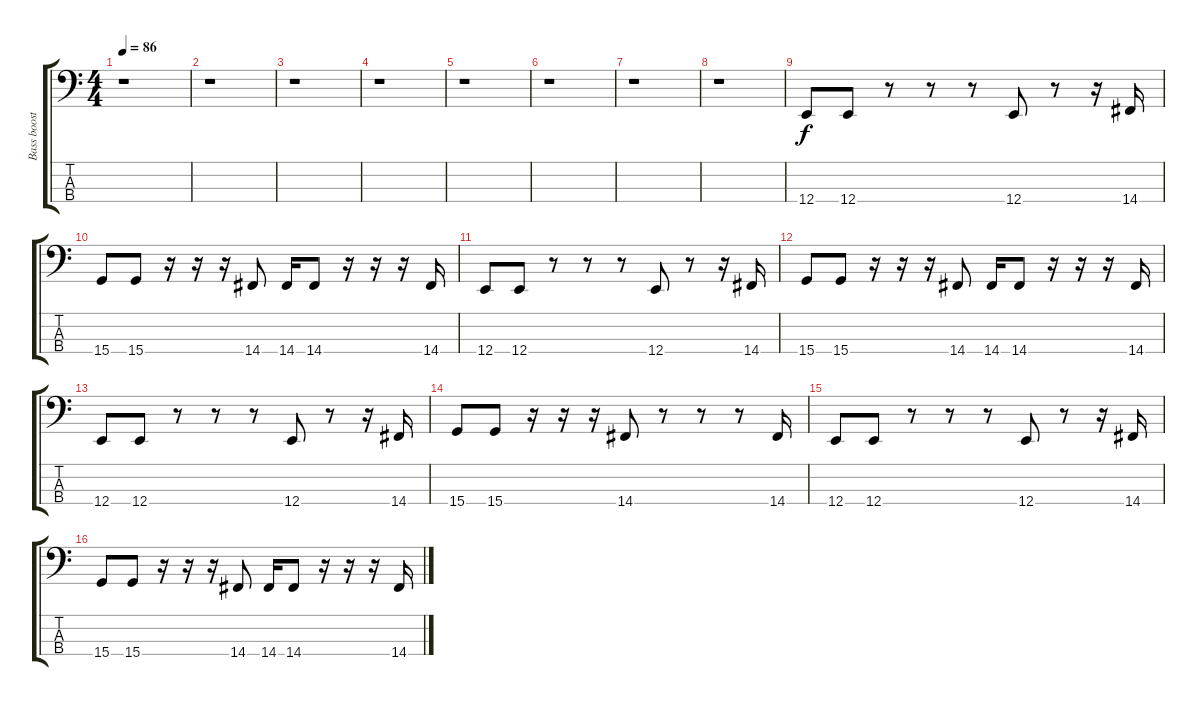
\track ("Bass boost" "Bass boost") {instrument vibraphone}
\staff {score tabs}
\tuning (G2 D2 A1 E1) {hide}
\ts (4 4)
\tempo 86
\clef f4
\ks c
r.1{dy f} |
r.1 |
r.1 |
r.1 |
r.1 |
r.1 |
r.1 |
r.1 |
12.4.8 12.4.8 r.8 r.8 r.8 12.4.8 r.8 r.16 14.4.16 |
15.4.8 15.4.8 r.16 r.16 r.16 14.4.8 14.4.16 14.4.8 r.16 r.16 r.16 14.4.16 |
12.4.8 12.4.8 r.8 r.8 r.8 12.4.8 r.8 r.16 14.4.16 |
15.4.8 15.4.8 r.16 r.16 r.16 14.4.8 14.4.16 14.4.8 r.16 r.16 r.16 14.4.16 |
12.4.8 12.4.8 r.8 r.8 r.8 12.4.8 r.8 r.16 14.4.16 |
15.4.8 15.4.8 r.16 r.16 r.16 14.4.8 r.8 r.8 r.8 14.4.16 |
12.4.8 12.4.8 r.8 r.8 r.8 12.4.8 r.8 r.16 14.4.16 |
15.4.8 15.4.8 r.16 r.16 r.16 14.4.8 14.4.16 14.4.8 r.16 r.16 r.16 14.4.16
